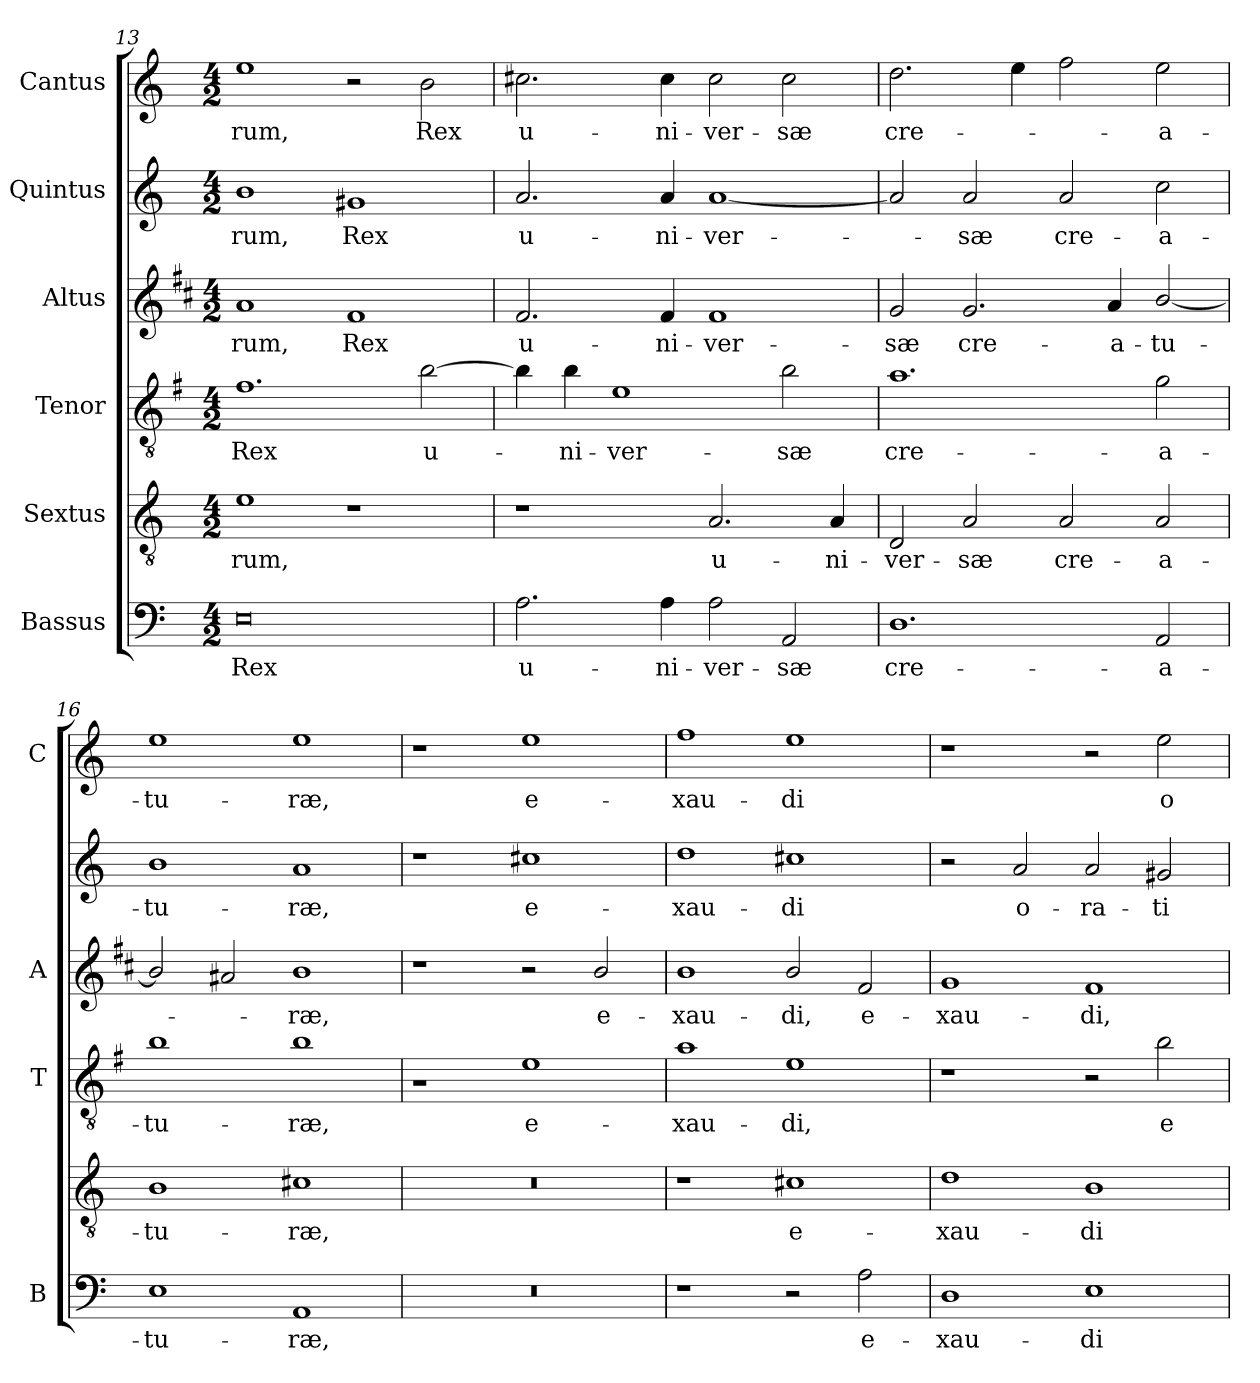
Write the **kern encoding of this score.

**kern	**text	**kern	**text	**kern	**text	**kern	**text	**kern	**text	**kern	**text
*part6	*part6	*part5	*part5	*part4	*part4	*part3	*part3	*part2	*part2	*part1	*part1
*staff6	*staff6	*staff5	*staff5	*staff4	*staff4	*staff3	*staff3	*staff2	*staff2	*staff1	*staff1
*I"Bassus	*	*I"Sextus	*	*I"Tenor	*	*I"Altus	*	*I"Quintus	*	*I"Cantus	*
*I'B	*	*	*	*I'T	*	*I'A	*	*	*	*I'C	*
*clefF4	*	*clefGv2	*	*clefGv2	*	*clefG2	*	*clefG2	*	*clefG2	*
*	*	*	*	*ITrd4c7	*	*ITrd1c2	*	*	*	*	*
*k[]	*	*k[]	*	*k[]	*	*k[]	*	*k[]	*	*k[]	*
*C:	*	*C:	*	*C:	*	*C:	*	*C:	*	*C:	*
*M4/2	*	*M4/2	*	*M4/2	*	*M4/2	*	*M4/2	*	*M4/2	*
=13	=13	=13	=13	=13	=13	=13	=13	=13	=13	=13	=13
!	!LO:LY:b	!	!LO:LY:b	!	!LO:LY:b	!	!LO:LY:b	!	!LO:LY:b	!	!LO:LY:b
0E	Rex	1e	-rum,	1.B	Rex	1g	-rum,	1b	-rum,	1ee	-rum,
!	!	!	!	!	!	!	!LO:LY:b	!	!LO:LY:b	!	!
.	.	1r	.	.	.	1e	Rex	1g#X	Rex	2r	.
!	!	!	!	!	!LO:LY:b	!	!	!	!	!	!LO:LY:b
.	.	.	.	[2e\	u-	.	.	.	.	2b\	Rex
=14	=14	=14	=14	=14	=14	=14	=14	=14	=14	=14	=14
!	!LO:LY:b	!	!	!	!	!	!LO:LY:b	!	!LO:LY:b	!	!LO:LY:b
2.A\	u-	1r	.	4e\]	.	2.e/	u-	2.a/	u-	2.cc#X\	u-
!	!	!	!	!	!LO:LY:b	!	!	!	!	!	!
.	.	.	.	4e\	-ni-	.	.	.	.	.	.
!	!	!	!	!	!LO:LY:b	!	!	!	!	!	!
.	.	.	.	1A	-ver-	.	.	.	.	.	.
!	!LO:LY:b	!	!	!	!	!	!LO:LY:b	!	!LO:LY:b	!	!LO:LY:b
4A\	-ni-	.	.	.	.	4e/	-ni-	4a/	-ni-	4cc#\	-ni-
!	!LO:LY:b	!	!LO:LY:b	!	!	!	!LO:LY:b	!	!LO:LY:b	!	!LO:LY:b
2A\	-ver-	2.A/	u-	.	.	1e	-ver-	[1a	-ver-	2cc#\	-ver-
!	!LO:LY:b	!	!	!	!LO:LY:b	!	!	!	!	!	!LO:LY:b
2AA/	-sæ	.	.	2e\	-sæ	.	.	.	.	2cc#\	-sæ
!	!	!	!LO:LY:b	!	!	!	!	!	!	!	!
.	.	4A/	-ni-	.	.	.	.	.	.	.	.
=15	=15	=15	=15	=15	=15	=15	=15	=15	=15	=15	=15
!	!LO:LY:b	!	!LO:LY:b	!	!LO:LY:b	!	!LO:LY:b	!	!	!	!LO:LY:b
1.D	cre-	2D/	-ver-	1.d	cre-	2f/	-sæ	2a/]	.	2.dd\	cre-
!	!	!	!LO:LY:b	!	!	!	!LO:LY:b	!	!LO:LY:b	!	!
.	.	2A/	-sæ	.	.	2.f/	cre-	2a/	-sæ	.	.
.	.	.	.	.	.	.	.	.	.	4ee\	.
!	!	!	!LO:LY:b	!	!	!	!	!	!LO:LY:b	!	!
.	.	2A/	cre-	.	.	.	.	2a/	cre-	2ff\	.
!	!	!	!	!	!	!	!LO:LY:b	!	!	!	!
.	.	.	.	.	.	4g/	-a-	.	.	.	.
!	!LO:LY:b	!	!LO:LY:b	!	!LO:LY:b	!	!LO:LY:b	!	!LO:LY:b	!	!LO:LY:b
2AA/	-a-	2A/	-a-	2c\	-a-	[2a/	-tu-	2cc\	-a-	2ee\	-a-
=16	=16	=16	=16	=16	=16	=16	=16	=16	=16	=16	=16
!	!LO:LY:b	!	!LO:LY:b	!	!LO:LY:b	!	!	!	!LO:LY:b	!	!LO:LY:b
1E	-tu-	1B	-tu-	1e	-tu-	2a/]	.	1b	-tu-	1ee	-tu-
.	.	.	.	.	.	2g#X/	.	.	.	.	.
!	!LO:LY:b	!	!LO:LY:b	!	!LO:LY:b	!	!LO:LY:b	!	!LO:LY:b	!	!LO:LY:b
1AA	-ræ,	1c#X	-ræ,	1e	-ræ,	1a	-ræ,	1a	-ræ,	1ee	-ræ,
!!LO:LB:g=z
=17	=17	=17	=17	=17	=17	=17	=17	=17	=17	=17	=17
0r	.	0r	.	1rc	.	1r	.	1r	.	1r	.
!	!	!	!	!	!LO:LY:b	!	!	!	!LO:LY:b	!	!LO:LY:b
.	.	.	.	1A	e-	2r	.	1cc#X	e-	1ee	e-
!	!	!	!	!	!	!	!LO:LY:b	!	!	!	!
.	.	.	.	.	.	2a/	e-	.	.	.	.
=18	=18	=18	=18	=18	=18	=18	=18	=18	=18	=18	=18
!	!	!	!	!	!LO:LY:b	!	!LO:LY:b	!	!LO:LY:b	!	!LO:LY:b
1r	.	1r	.	1d	-xau-	1a	-xau-	1dd	-xau-	1ff	-xau-
!	!	!	!LO:LY:b	!	!LO:LY:b	!	!LO:LY:b	!	!LO:LY:b	!	!LO:LY:b
2r	.	1c#X	e-	1A	-di,	2a/	-di,	1cc#X	-di	1ee	-di
!	!LO:LY:b	!	!	!	!	!	!LO:LY:b	!	!	!	!
2A\	e-	.	.	.	.	2e/	e-	.	.	.	.
=19	=19	=19	=19	=19	=19	=19	=19	=19	=19	=19	=19
!	!LO:LY:b	!	!LO:LY:b	!	!	!	!LO:LY:b	!	!	!	!
1D	-xau-	1d	-xau-	1r	.	1f	-xau-	2r	.	1r	.
!	!	!	!	!	!	!	!	!	!LO:LY:b	!	!
.	.	.	.	.	.	.	.	2a/	o-	.	.
!	!LO:LY:b	!	!LO:LY:b	!	!	!	!LO:LY:b	!	!LO:LY:b	!	!
1E	-di	1B	-di	2r	.	1e	-di,	2a/	-ra-	2r	.
!	!	!	!	!	!LO:LY:b	!	!	!	!LO:LY:b	!	!LO:LY:b
.	.	.	.	2e\	e-	.	.	2g#X/	-ti-	2ee\	o-
=	=	=	=	=	=	=	=	=	=	=	=
*-	*-	*-	*-	*-	*-	*-	*-	*-	*-	*-	*-
